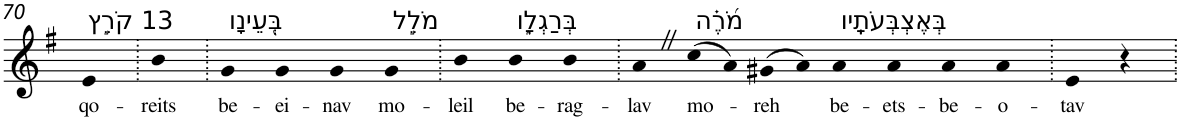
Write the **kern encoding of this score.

**kern	**text
*part1	*part1
*staff1	*staff1
*I"Piano	*
*I'Pno	*
!!LO:PB:g=z
*clefG2	*
*k[f#]	*
*G:	*
=70	=70
!LO:TX:a:t=13 קֹרֵ֣ץ	!
!	!LO:LY:b
4e	qo-
=71.	=71.
!	!LO:LY:b
4b	-reits
=72.	=72.
!LO:TX:a:t=בְּ֭עֵינָו	!
!	!LO:LY:b
4g	be-
!	!LO:LY:b
4g	-ei-
!	!LO:LY:b
4g	-nav
!LO:TX:a:t=מֹלֵ֣ל	!
!	!LO:LY:b
4g	mo-
=73.	=73.
!	!LO:LY:b
4b	-leil
!LO:TX:a:t=בְּרַגְלָ֑ו	!
!	!LO:LY:b
4b	be-
!	!LO:LY:b
4b	-rag-
=74.	=74.
!	!LO:LY:b
4aZ	-lav
!LO:TX:a:t=מֹ֝רֶ֗ה	!
!	!LO:LY:b
(>8cc	mo-
8a)	.
!	!LO:LY:b
(>8g#X	-reh
8a)	.
!LO:TX:a:t=בְּאֶצְבְּעֹתָֽיו	!
!	!LO:LY:b
4a	be-
!	!LO:LY:b
4a	-ets-
!	!LO:LY:b
4a	-be-
!	!LO:LY:b
4a	-o-
=75.	=75.
!	!LO:LY:b
4e	-tav
4r	.
=.	=.
*-	*-
